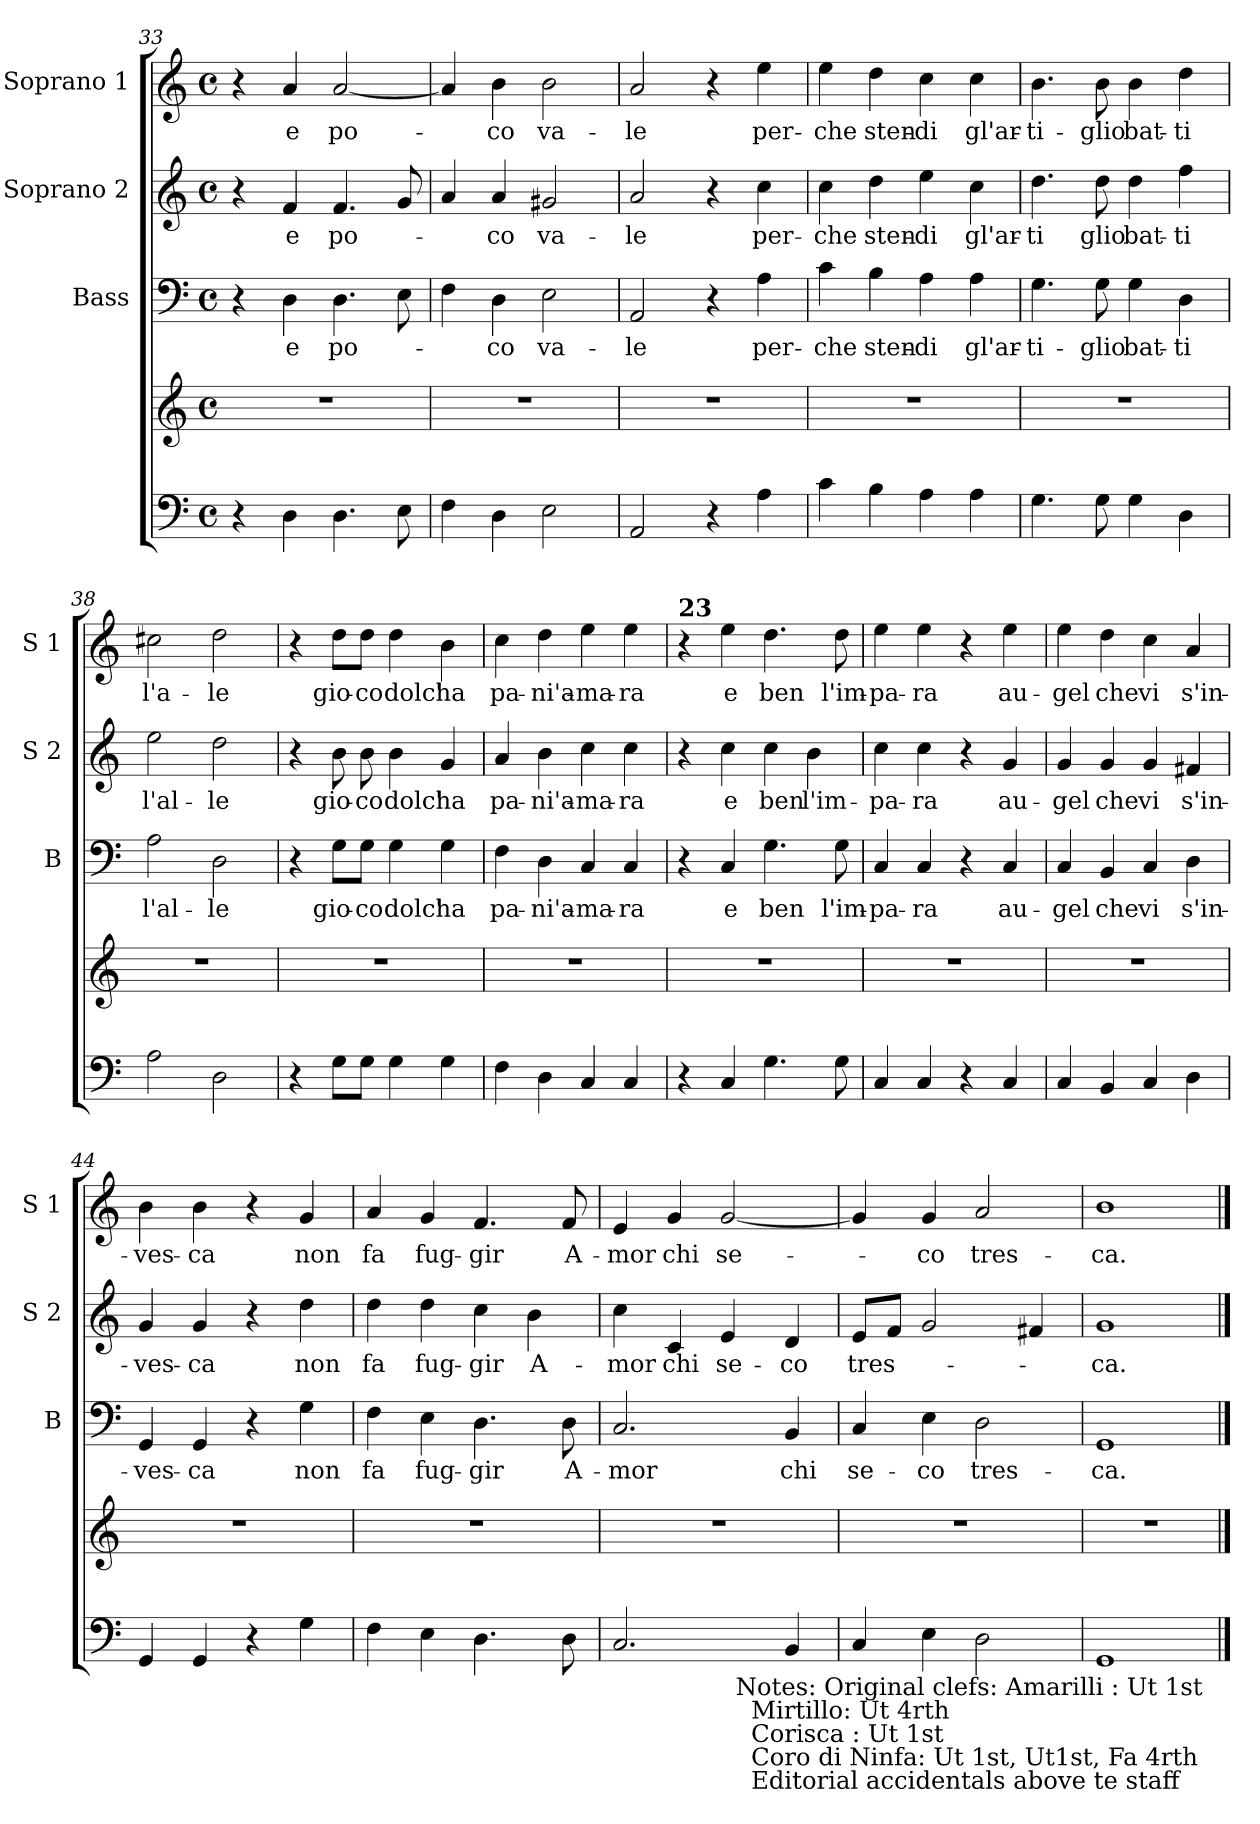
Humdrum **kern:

**kern	**kern	**kern	**text	**kern	**text	**kern	**text
*part4	*part4	*part3	*part3	*part2	*part2	*part1	*part1
*staff5	*staff4	*staff3	*staff3	*staff2	*staff2	*staff1	*staff1
*	*	*I"Bass	*	*I"Soprano 2	*	*I"Soprano 1	*
*	*	*I'B	*	*I'S 2	*	*I'S 1	*
*clefF4	*clefG2	*clefF4	*	*clefG2	*	*clefG2	*
*k[]	*k[]	*k[]	*	*k[]	*	*k[]	*
*C:	*C:	*C:	*	*C:	*	*C:	*
*M4/4	*M4/4	*M4/4	*	*M4/4	*	*M4/4	*
*met(c)	*met(c)	*met(c)	*	*met(c)	*	*met(c)	*
=33	=33	=33	=33	=33	=33	=33	=33
4r	1r	4r	.	4r	.	4r	.
4D\	.	4D\	e	4f/	e	4a/	e
4.D\	.	4.D\	po-	4.f/	po-	[2a/	po-
8E\	.	8E\	.	8g/	.	.	.
=34	=34	=34	=34	=34	=34	=34	=34
4F\	1r	4F\	.	4a/	.	4a/]	.
4D\	.	4D\	-co	4a/	-co	4b\	-co
2E\	.	2E\	va-	2g#X/	va-	2b\	va-
=35	=35	=35	=35	=35	=35	=35	=35
2AA/	1r	2AA/	-le	2a/	-le	2a/	-le
4r	.	4r	.	4r	.	4r	.
4A\	.	4A\	per-	4cc\	per-	4ee\	per-
!!LO:LB:g=z
=36	=36	=36	=36	=36	=36	=36	=36
4c\	1r	4c\	-che	4cc\	-che	4ee\	-che
4B\	.	4B\	sten-	4dd\	sten-	4dd\	sten-
4A\	.	4A\	-di	4ee\	-di	4cc\	-di
4A\	.	4A\	gl'ar-	4cc\	gl'ar-	4cc\	gl'ar-
=37	=37	=37	=37	=37	=37	=37	=37
4.G\	1r	4.G\	-ti-	4.dd\	-ti	4.b\	-ti-
8G\	.	8G\	-glio	8dd\	glio	8b\	-glio
4G\	.	4G\	bat-	4dd\	bat-	4b\	bat-
4D\	.	4D\	-ti	4ff\	-ti	4dd\	-ti
=38	=38	=38	=38	=38	=38	=38	=38
2A\	1r	2A\	l'al-	2ee\	l'al-	2cc#X\	l'a-
2D\	.	2D\	-le	2dd\	-le	2dd\	-le
=39	=39	=39	=39	=39	=39	=39	=39
4r	1r	4r	.	4r	.	4r	.
8G\L	.	8G\L	gio-	8b\	gio-	8dd\L	gio-
8G\J	.	8G\J	-co	8b\	-co	8dd\J	-co
4G\	.	4G\	dolc'	4b\	dolc'	4dd\	dolc'
4G\	.	4G\	ha	4g/	ha	4b\	ha
=40	=40	=40	=40	=40	=40	=40	=40
4F\	1r	4F\	pa-	4a/	pa-	4cc\	pa-
4D\	.	4D\	-ni'a-	4b\	-ni'a-	4dd\	-ni'a-
4C/	.	4C/	-ma-	4cc\	-ma-	4ee\	-ma-
4C/	.	4C/	-ra	4cc\	-ra	4ee\	-ra
!!LO:PB:g=z
=41	=41	=41	=41	=41	=41	=41	=41
!	!	!	!	!	!	!LO:TX:a:B:t=23	!
4r	1r	4r	.	4r	.	4r	.
4C/	.	4C/	e	4cc\	e	4ee\	e
4.G\	.	4.G\	ben	4cc\	ben	4.dd\	ben
.	.	.	.	4b\	l'im-	.	.
8G\	.	8G\	l'im-	.	.	8dd\	l'im-
=42	=42	=42	=42	=42	=42	=42	=42
4C/	1r	4C/	-pa-	4cc\	-pa-	4ee\	-pa-
4C/	.	4C/	-ra	4cc\	-ra	4ee\	-ra
4r	.	4r	.	4r	.	4r	.
4C/	.	4C/	au-	4g/	au-	4ee\	au-
=43	=43	=43	=43	=43	=43	=43	=43
4C/	1r	4C/	-gel	4g/	-gel	4ee\	-gel
4BB/	.	4BB/	che	4g/	che	4dd\	che
4C/	.	4C/	vi	4g/	vi	4cc\	vi
4D\	.	4D\	s'in-	4f#X/	s'in-	4a/	s'in-
=44	=44	=44	=44	=44	=44	=44	=44
4GG/	1r	4GG/	-ves-	4g/	-ves-	4b\	-ves-
4GG/	.	4GG/	-ca	4g/	-ca	4b\	-ca
4r	.	4r	.	4r	.	4r	.
4G\	.	4G\	non	4dd\	non	4g/	non
=45	=45	=45	=45	=45	=45	=45	=45
4F\	1r	4F\	fa	4dd\	fa	4a/	fa
4E\	.	4E\	fug-	4dd\	fug-	4g/	fug-
4.D\	.	4.D\	-gir	4cc\	-gir	4.f/	-gir
.	.	.	.	4b\	A-	.	.
8D\	.	8D\	A-	.	.	8f/	A-
!!LO:LB:g=z
=46	=46	=46	=46	=46	=46	=46	=46
*^	*	*	*	*	*	*	*
2.C/	2ryy	1r	2.C/	-mor	4cc\	-mor	4e/	-mor
.	.	.	.	.	4c/	chi	4g/	chi
.	32ryy	.	.	.	4e/	se-	[2g/	se-
!	!LO:TX:b:t=Notes&colon; Original clefs&colon; Amarilli &colon; Ut 1st\n                                    Mirtillo&colon; Ut 4rth\n                                    Corisca &colon; Ut 1st\n                                    Coro di Ninfa&colon; Ut 1st, Ut1st, Fa 4rth\n            Editorial accidentals above te staff	!	!	!	!	!	!	!
.	4...ryy	.	.	.	.	.	.	.
4BB/	.	.	4BB/	chi	4d/	-co	.	.
*v	*v	*	*	*	*	*	*	*
=47	=47	=47	=47	=47	=47	=47	=47
4C/	1r	4C/	se-	8e/L	tres-	4g/]	.
.	.	.	.	8f/J	.	.	.
4E\	.	4E\	-co	2g/	.	4g/	-co
2D\	.	2D\	tres-	.	.	2a/	tres-
.	.	.	.	4f#X/	.	.	.
=48	=48	=48	=48	=48	=48	=48	=48
1GG	1r	1GG	-ca.	1g	-ca.	1b	-ca.
==	==	==	==	==	==	==	==
*-	*-	*-	*-	*-	*-	*-	*-
